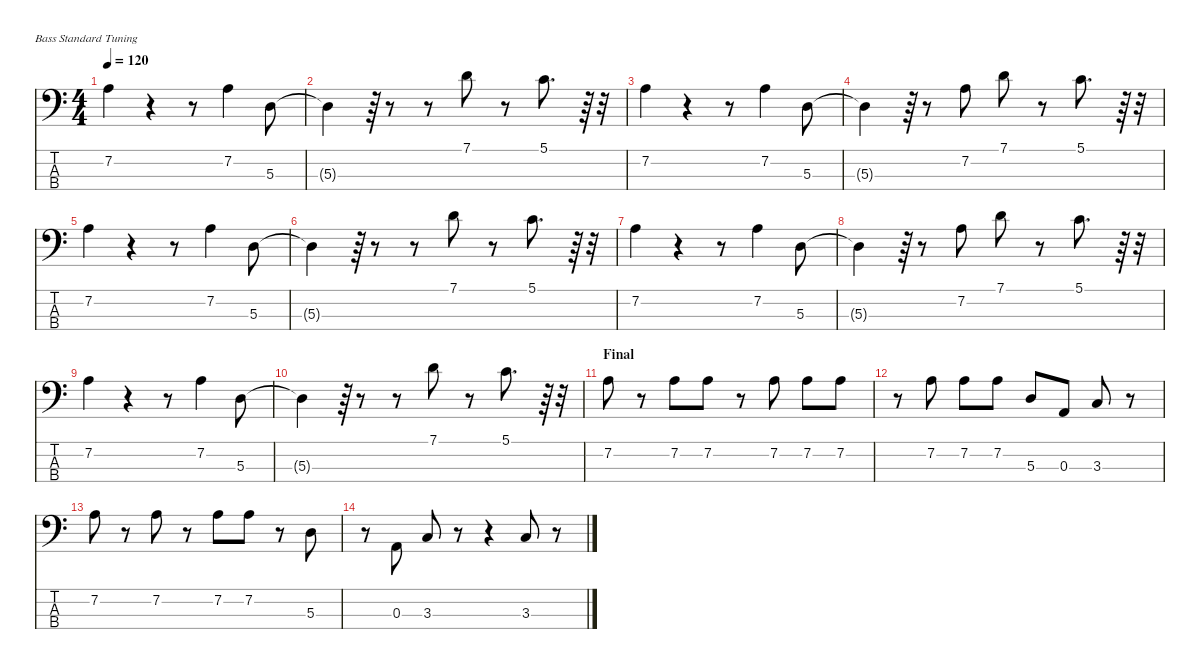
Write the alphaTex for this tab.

\defaultSystemsLayout 4
\hideDynamics
\bracketExtendMode nobrackets
\singleTrackTrackNamePolicy hidden
\multiTrackTrackNamePolicy hidden
\firstSystemTrackNameMode fullname
\firstSystemTrackNameOrientation horizontal
\otherSystemsTrackNameOrientation horizontal
\track ("Bass" "el.bs.") {instrument electricbassfinger}
\staff {score tabs}
\tuning (G2 D2 A1 E1)
\ts (4 4)
\tempo 120
\clef f4
\ks c
7.2.4{dy f beam Down} r.4{beam Down} r.8{beam Down} 7.2.4{beam Down} 5.3.8{beam Down} |
5.3{t}.4{beam Down} r.64{beam Down} r.8{beam Down} r.8{beam Down} 7.1.8{beam Down} r.8{beam Down} 5.1.8{d beam Down} r.64{beam Down} r.32{beam Down} |
7.2.4{beam Down} r.4{beam Down} r.8{beam Down} 7.2.4{beam Down} 5.3.8{beam Down} |
5.3{t}.4{beam Down} r.64{beam Down} r.8{beam Down} 7.2.8{beam Down} 7.1.8{beam Down} r.8{beam Down} 5.1.8{d beam Down} r.64{beam Down} r.32{beam Down} |
7.2.4{beam Down} r.4{beam Down} r.8{beam Down} 7.2.4{beam Down} 5.3.8{beam Down} |
5.3{t}.4{beam Down} r.64{beam Down} r.8{beam Down} r.8{beam Down} 7.1.8{beam Down} r.8{beam Down} 5.1.8{d beam Down} r.64{beam Down} r.32{beam Down} |
7.2.4{beam Down} r.4{beam Down} r.8{beam Down} 7.2.4{beam Down} 5.3.8{beam Down} |
5.3{t}.4{beam Down} r.64{beam Down} r.8{beam Down} 7.2.8{beam Down} 7.1.8{beam Down} r.8{beam Down} 5.1.8{d beam Down} r.64{beam Down} r.32{beam Down} |
7.2.4{beam Down} r.4{beam Down} r.8{beam Down} 7.2.4{beam Down} 5.3.8{beam Down} |
5.3{t}.4{beam Down} r.64{beam Down} r.8{beam Down} r.8{beam Down} 7.1.8{beam Down} r.8{beam Down} 5.1.8{d beam Down} r.64{beam Down} r.32{beam Down} |
\section ("" "Final")
7.2.8{beam Down} r.8{beam Down} 7.2.8{beam Down} 7.2.8{beam Down} r.8{beam Down} 7.2.8{beam Down} 7.2.8{beam Down} 7.2.8{beam Down} |
r.8{beam Down} 7.2.8{beam Down} 7.2.8{beam Down} 7.2.8{beam Down} 5.3.8{beam Up} 0.3.8{beam Up} 3.3.8{beam Up} r.8{beam Up} |
7.2.8{beam Down} r.8{beam Down} 7.2.8{beam Down} r.8{beam Down} 7.2.8{beam Down} 7.2.8{beam Down} r.8{beam Down} 5.3.8{beam Down} |
r.8{beam Down} 0.3.8{beam Up} 3.3.8{beam Up} r.8{beam Up} r.4{beam Up} 3.3.8{beam Up} r.8{beam Up}
